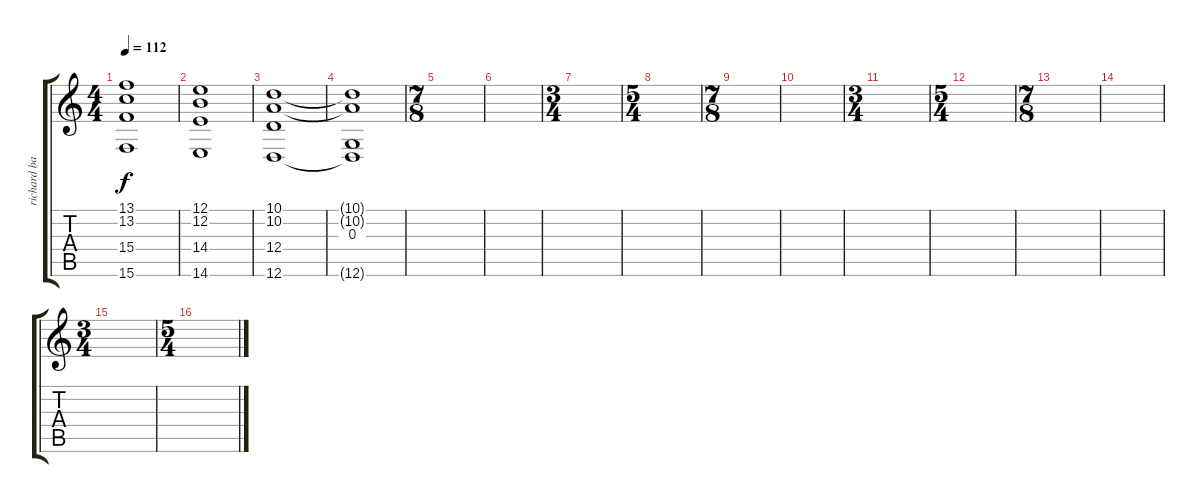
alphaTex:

\track ("richard barbieri" "richard ba") {instrument acousticgrandpiano bank 255}
\staff {score tabs}
\tuning (E4 B3 G3 D3 A2 D2) {hide}
\ts (4 4)
\tempo 112
\clef g2
\ks c
(13.1 13.2 15.4 15.6).1{dy f} |
(12.1 12.2 14.4 14.6).1 |
(10.1 10.2 12.4 12.6).1 |
(10.1{t} 10.2{t} 0.3 12.6{t}).1 |
\ts (7 8)
|
|
\ts (3 4)
|
\ts (5 4)
|
\ts (7 8)
|
|
\ts (3 4)
|
\ts (5 4)
|
\ts (7 8)
|
|
\ts (3 4)
|
\ts (5 4)
